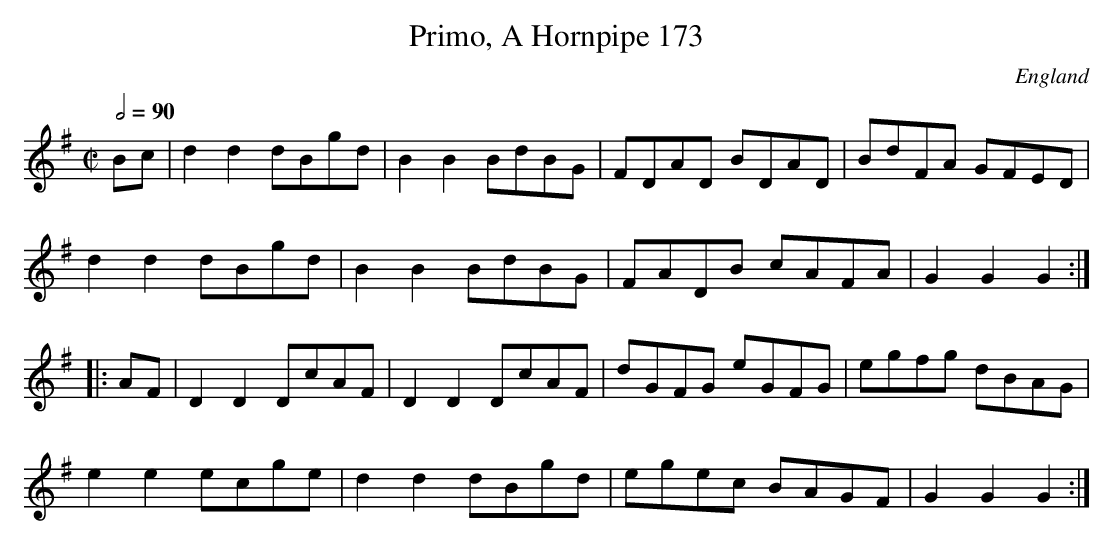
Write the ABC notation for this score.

X:1
T:Primo, A Hornpipe 173
L:1/8
M:C|
O:England
Q:2/4=90
K:G
Bc|\
d2d2 dBgd|B2B2 BdBG|FDAD BDAD|BdFA GFED|!
d2d2 dBgd|B2B2 BdBG|FADB cAFA|G2G2G2:|!
|:AF|D2D2 DcAF|D2D2 DcAF|dGFG eGFG|egfg dBAG|!
e2e2 ecge|d2d2 dBgd|egec BAGF|G2G2G2:|
